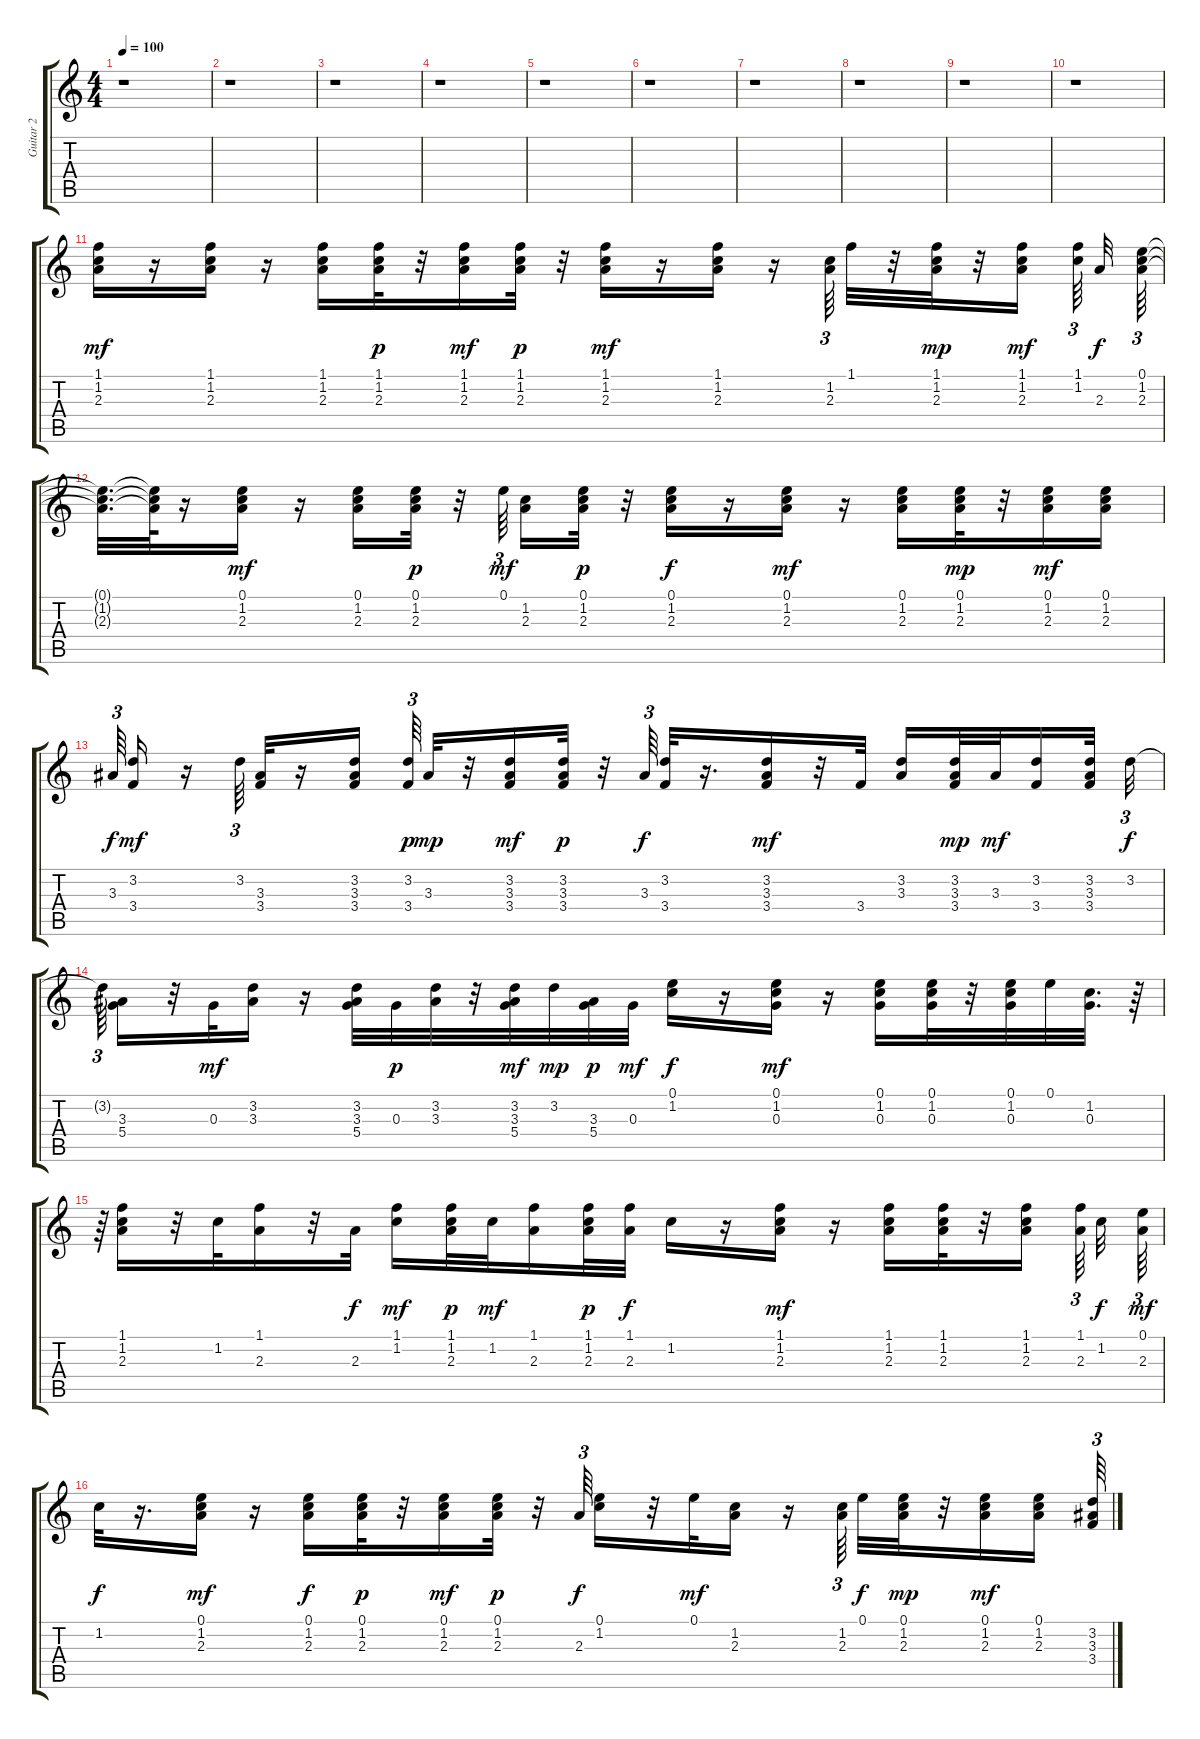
\track ("Guitar 2" "Guitar 2") {instrument acousticguitarsteel}
\staff {score tabs}
\tuning (E4 B3 G3 D3 A2 E2) {hide}
\ts (4 4)
\tempo 100
\clef g2
\ks c
r.1{dy mf} |
r.1 |
r.1 |
r.1 |
r.1 |
r.1 |
r.1 |
r.1 |
r.1 |
r.1 |
(1.1 1.2 2.3).16 r.16 (1.1 1.2 2.3).16 r.16 (1.1 1.2 2.3).16 (1.1 1.2 2.3).32{dy p} r.32 (1.1 1.2 2.3).16{dy mf} (1.1 1.2 2.3).32{dy p} r.32 (1.1 1.2 2.3).16{dy mf} r.16 (1.1 1.2 2.3).16 r.16 (1.2 2.3).64{tu (3 2)} 1.1.32 r.32 (1.1 1.2 2.3).32{dy mp} r.32 (1.1 1.2 2.3).16{dy mf beam splitsecondary} (1.1 1.2).64{tu (3 2) beam splitsecondary} 2.3.32{dy f} (0.1 1.2 2.3).64{tu (3 2)} |
(0.1{t} 1.2{t} 2.3{t}).32{d} (0.1{t} 1.2{t} 2.3{t}).64 r.16 (0.1 1.2 2.3).16{dy mf} r.16 (0.1 1.2 2.3).16 (0.1 1.2 2.3).32{dy p} r.32 0.1.64{tu (3 2) dy mf beam splitsecondary} (1.2 2.3).16 (0.1 1.2 2.3).32{dy p} r.32 (0.1 1.2 2.3).16{dy f} r.16 (0.1 1.2 2.3).16{dy mf} r.16 (0.1 1.2 2.3).16 (0.1 1.2 2.3).32{dy mp} r.32 (0.1 1.2 2.3).16{dy mf} (0.1 1.2 2.3).16 |
3.3.64{tu (3 2) dy f} (3.2 3.4).16{dy mf} r.16 3.2.64{tu (3 2)} (3.3 3.4).32 r.16 (3.2 3.3 3.4).16 (3.2 3.4).64{tu (3 2) dy p} 3.3.32{dy mp} r.32 (3.2 3.3 3.4).16{dy mf} (3.2 3.3 3.4).32{dy p} r.32 3.3.64{tu (3 2) dy f} (3.2 3.4).32 r.16{d} (3.2 3.3 3.4).16{dy mf} r.32 3.4.32 (3.2 3.3).16 (3.2 3.3 3.4).32{dy mp} 3.3.32{dy mf} (3.2 3.4).16 (3.2 3.3 3.4).32 3.2.32{tu (3 2) dy f} |
3.2{t}.64{tu (3 2)} (3.3 5.4).16 r.32 0.3.32{dy mf} (3.2 3.3).16 r.16 (3.2 3.3 5.4).32 0.3.32{dy p} (3.2 3.3).32 r.32 (3.2 3.3 5.4).32{dy mf} 3.2.32{dy mp} (3.3 5.4).32{dy p} 0.3.32{dy mf} (0.1 1.2).16{dy f} r.16 (0.1 1.2 0.3).16{dy mf} r.16 (0.1 1.2 0.3).16 (0.1 1.2 0.3).32 r.32 (0.1 1.2 0.3).32 0.1.32 (1.2 0.3).32{d} r.64 |
r.64{tu (3 2)} (1.1 1.2 2.3).16 r.32 1.2.32 (1.1 2.3).16 r.32 2.3.32{dy f} (1.1 1.2).16{dy mf} (1.1 1.2 2.3).32{dy p} 1.2.32{dy mf} (1.1 2.3).16 (1.1 1.2 2.3).32{dy p} (1.1 2.3).32{dy f} 1.2.16 r.16 (1.1 1.2 2.3).16{dy mf} r.16 (1.1 1.2 2.3).16 (1.1 1.2 2.3).32 r.32 (1.1 1.2 2.3).16{beam splitsecondary} (1.1 2.3).64{tu (3 2) beam splitsecondary} 1.2.32{dy f} (0.1 2.3).64{tu (3 2) dy mf} |
1.2.32{dy f} r.16{d} (0.1 1.2 2.3).16{dy mf} r.16 (0.1 1.2 2.3).16{dy f} (0.1 1.2 2.3).32{dy p} r.32 (0.1 1.2 2.3).16{dy mf} (0.1 1.2 2.3).32{dy p} r.32 2.3.64{tu (3 2) dy f} (0.1 1.2).16 r.32 0.1.32{dy mf} (1.2 2.3).16 r.16 (1.2 2.3).64{tu (3 2) beam splitsecondary} 0.1.32{dy f} (0.1 1.2 2.3).32{dy mp} r.32 (0.1 1.2 2.3).16{dy mf} (0.1 1.2 2.3).16{beam splitsecondary} (3.2 3.3 3.4).64{tu (3 2)}
